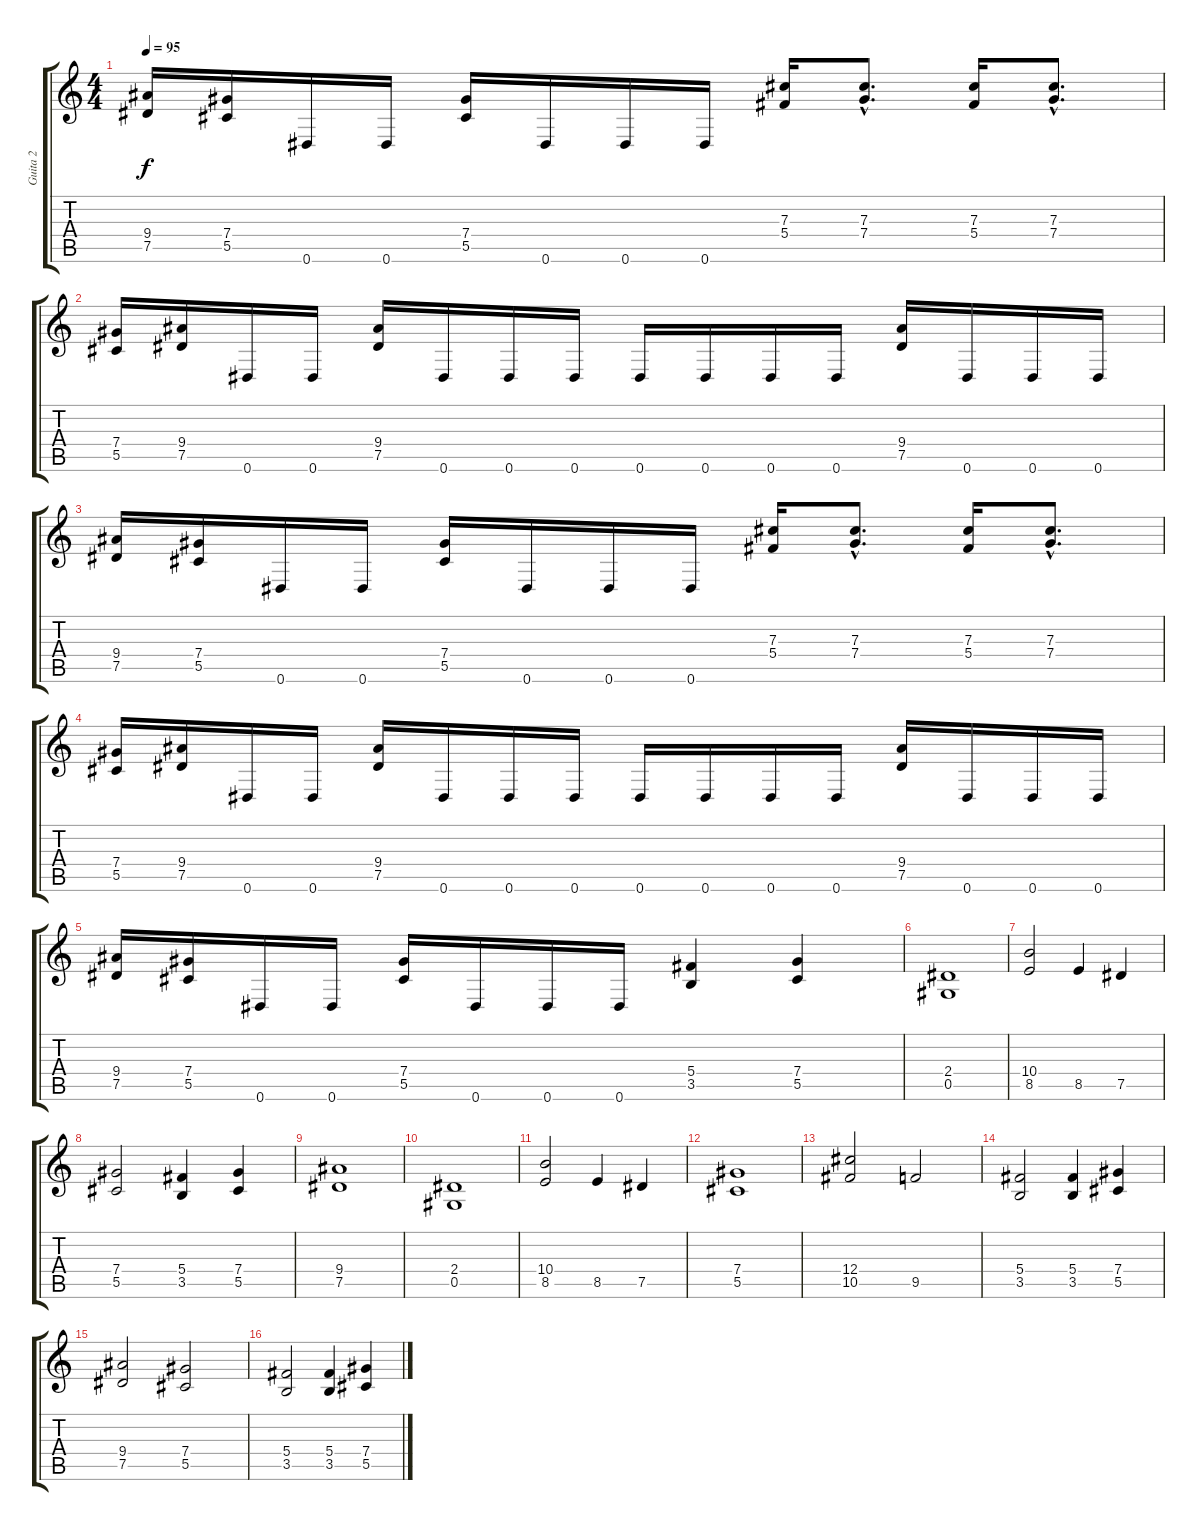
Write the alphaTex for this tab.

\track ("Guita 2" "Guita 2") {instrument overdrivenguitar}
\staff {score tabs}
\tuning (Eb4 Bb3 Gb3 Db3 Ab2 Eb2) {hide}
\ts (4 4)
\tempo 95
\clef g2
\ks c
(9.4 7.5).16{dy f} (7.4 5.5).16 0.6.16 0.6.16 (7.4 5.5).16 0.6.16 0.6.16 0.6.16 (7.3 5.4).16 (7.3{hac} 7.4{hac}).8{d} (7.3 5.4).16 (7.3{hac} 7.4{hac}).8{d} |
(7.4 5.5).16 (9.4 7.5).16 0.6.16 0.6.16 (9.4 7.5).16 0.6.16 0.6.16 0.6.16 0.6.16 0.6.16 0.6.16 0.6.16 (9.4 7.5).16 0.6.16 0.6.16 0.6.16 |
(9.4 7.5).16 (7.4 5.5).16 0.6.16 0.6.16 (7.4 5.5).16 0.6.16 0.6.16 0.6.16 (7.3 5.4).16 (7.3{hac} 7.4{hac}).8{d} (7.3 5.4).16 (7.3{hac} 7.4{hac}).8{d} |
(7.4 5.5).16 (9.4 7.5).16 0.6.16 0.6.16 (9.4 7.5).16 0.6.16 0.6.16 0.6.16 0.6.16 0.6.16 0.6.16 0.6.16 (9.4 7.5).16 0.6.16 0.6.16 0.6.16 |
(9.4 7.5).16 (7.4 5.5).16 0.6.16 0.6.16 (7.4 5.5).16 0.6.16 0.6.16 0.6.16 (5.4 3.5).4 (7.4 5.5).4 |
(2.4 0.5).1 |
(10.4 8.5).2 8.5.4 7.5.4 |
(7.4 5.5).2 (5.4 3.5).4 (7.4 5.5).4 |
(9.4 7.5).1 |
(2.4 0.5).1 |
(10.4 8.5).2 8.5.4 7.5.4 |
(7.4 5.5).1 |
(12.4 10.5).2 9.5.2 |
(5.4 3.5).2 (5.4 3.5).4 (7.4 5.5).4 |
(9.4 7.5).2 (7.4 5.5).2 |
(5.4 3.5).2 (5.4 3.5).4 (7.4 5.5).4
